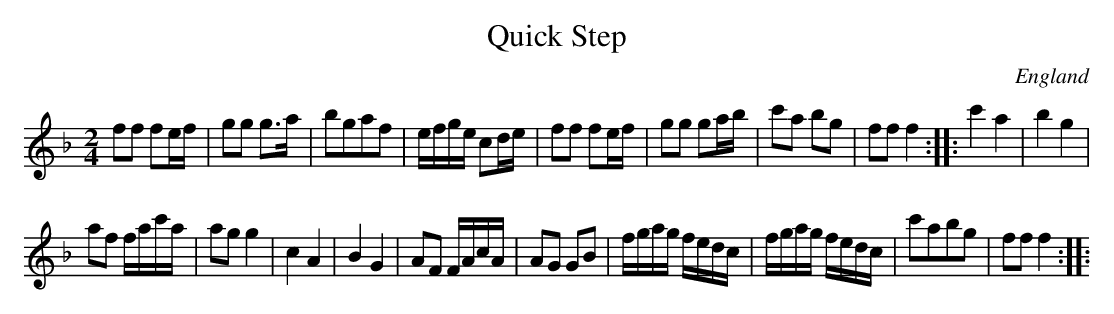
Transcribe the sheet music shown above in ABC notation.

X:1
T:Quick Step
L:1/8
M:2/4
O:England
K:F major
ff fe/f/ | gg g>a   | bgaf   | e/f/g/e/ cd/e/ | \
ff fe/f/ | gg ga/b/ | c'a bg | ff f2         :: \
c'2 a2 | b2 g2 | ! af f/a/c'/a/ | ag g2 | \
c2  A2 | B2 G2 |   AF F/A/c/A/  | AG GB | \
f/g/a/g/ f/e/d/c/ | f/g/a/g/ f/e/d/c/ | c'abg | ff f2 ::
